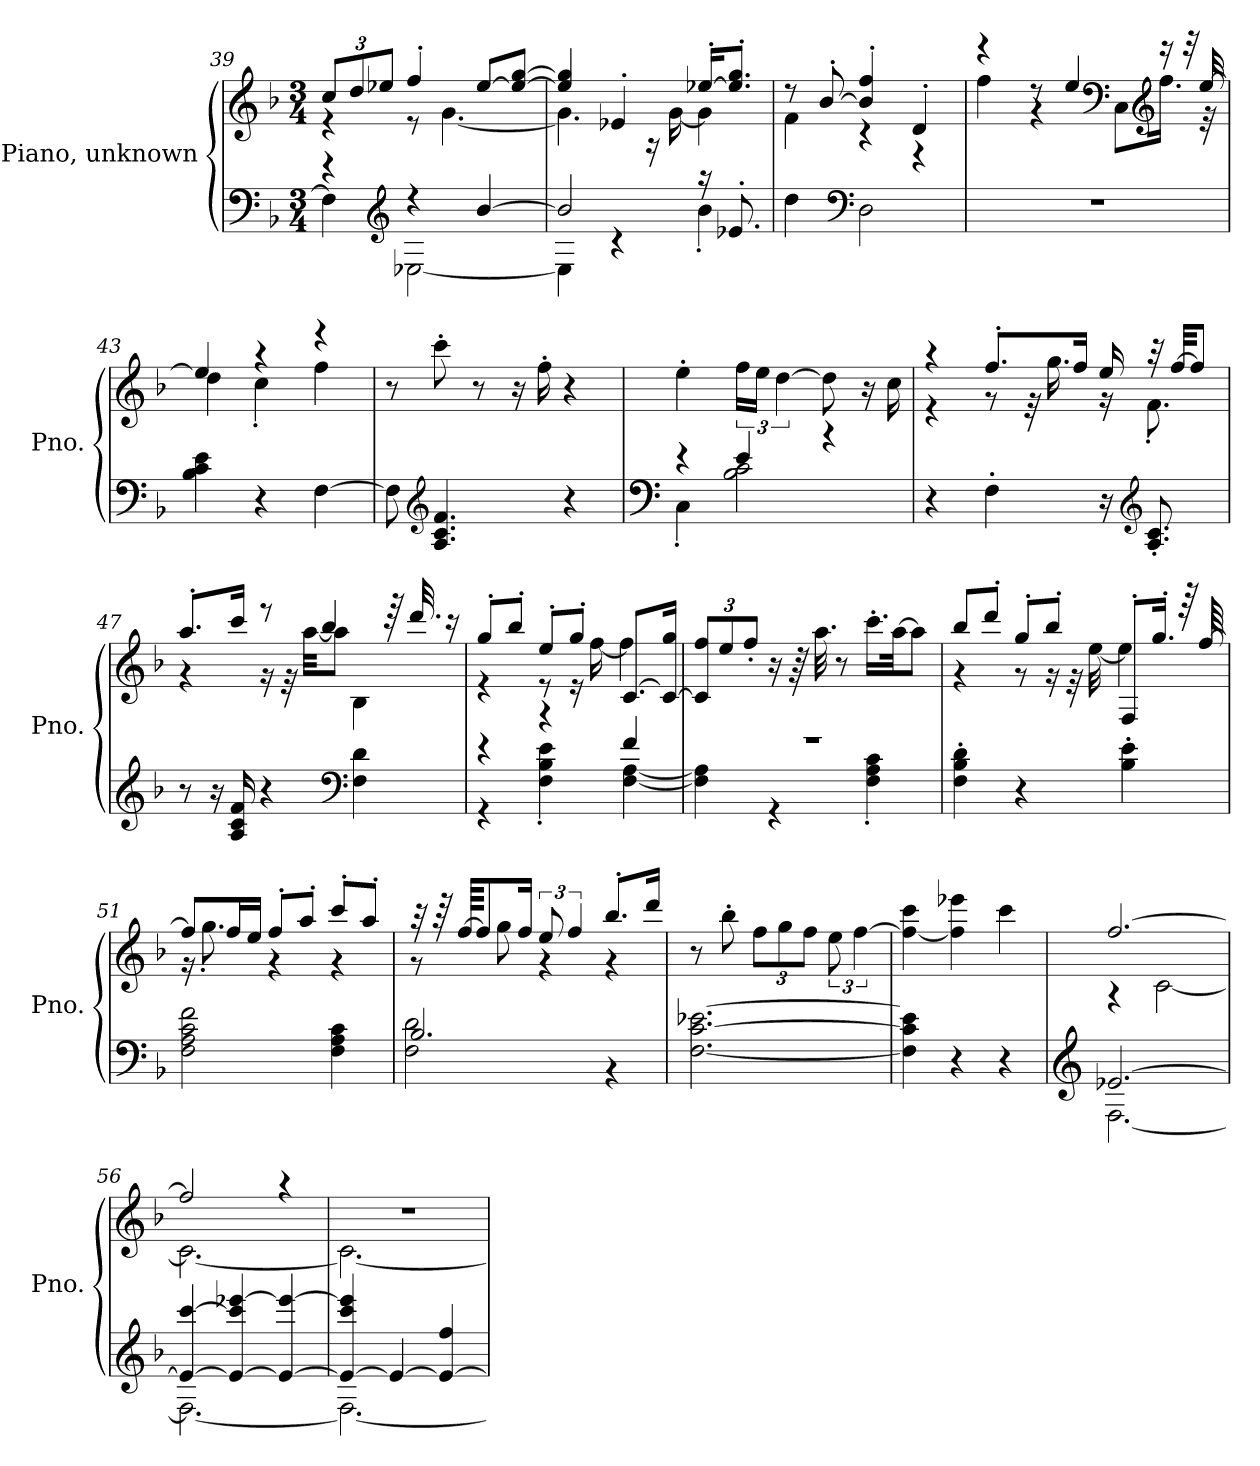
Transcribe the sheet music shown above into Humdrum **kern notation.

**kern	**kern
*part1	*part1
*staff2	*staff1
*I"Piano, unknown	*
*I'Pno.	*
*clefF4	*clefG2
*k[b-]	*k[b-]
*M3/4	*M3/4
=39	=39
*^	*
*	*	*Xbrackettup
*	*	*^
4r	4F\]	12cc/L	4r
.	.	12dd/	.
.	.	12ee-X/J	.
*clefG2	*	*	*
4r	[2E-X\	4ff'/	8r
.	.	.	[4.g\
[4b-/	.	[8ee-/L	.
.	.	8ee-/_ [8gg/J	.
=40	=40	=40	=40
2b-/]	4E-\]	4ee-/] 4gg/]	4.g\]
.	4r	4e-X'/	.
.	.	.	16r
.	.	.	[16g\
16r	4b-'\	[16ee-X'/KL	4g\]
8.e-X'/	.	8.ee-/]' 8.gg/'J	.
*v	*v	*	*
!!LO:LB:g=z	!!
=41	=41	=41
4dd\	8r	4f\
.	[8b-'/	.
*clefF4	*	*
2D\	4b-/]' 4ff/'	4r
.	4d'/	4r
=42	=42	=42
2.r	4r	4ff\
.	8r	4r
.	4ee/	.
*	*clefF4	*
.	.	8C\L
*	*clefG2	*
.	16r	16.ff\Jk
.	32r	.
.	[32ee/	32r
=43	=43	=43
4B-\ 4c\ 4e\	4ee/]	4dd\
4r	4r	4cc'\
[4F\	4r	4ff\
*	*v	*v
=44	=44
8F\]	8r
*clefG2	*
4.A/ 4.c/ 4.f/	8ccc'\
.	8r
.	16r
.	16ff'\
4r	4r
=45	=45
*clefF4	*
*^	*
4r	4C'\	4ee'\
*	*	*brackettup
4e/	2B-\ 2c\	24ff\LL
.	.	24ee\JJ
.	.	[6dd\
4r	.	8dd\]
.	.	16r
.	.	16cc\
*v	*v	*
!!LO:LB:g=z
=46	=46
*	*^
4r	4r	4r
4F'\	8.ff'/L	8r
.	.	32r
.	.	16.gg\
.	16ff/Jk	.
16r	16ee/	16r
*clefG2	*	*
8.A/' 8.c/'	32r	8.f'\
.	[32ff/KKL	.
.	8ff/J]	.
=47	=47	=47
8r	8.aa'/L	4r
16r	.	.
16A/ 16c/ 16f/	16ccc/Jk	.
4r	8r	16r
.	.	32r
.	.	[32aa\KKL
.	4bb-/	8aa\J]
*clefF4	*	*
4F\ 4d\	.	4B-\
.	64r	.
.	32.ddd/	.
.	16r	.
=48	=48	=48
*^	*	*
4r	4r	8gg'/L	4r
.	.	8bb-'/J	.
4r	4F\' 4B-\' 4e\'	8ee'/L	8r
.	.	8gg'/J	16r
.	.	.	[16ff\
4f/	[4F\ [4A\	[8.c/L	4ff\]
.	.	16c/_ 16gg/Jk	.
*	*	*v	*v
!!LO:LB:g=z
=49	=49	=49
*	*	*Xbrackettup
2.r	4F\] 4A\]	12c/] 12ff/L
.	.	12ee/
.	.	12ff'/J
.	4r	16r
.	.	64r
.	.	32.aa\
.	.	8r
.	4F\' 4A\' 4c\'	16.ccc'\LL
.	.	[32aa\JK
.	.	8aa\J]
*v	*v	*
=50	=50
*	*^
4F\' 4B-\' 4d\'	8bb-/L	4r
.	8ddd'/J	.
4r	8gg'/L	8r
.	8bb-'/J	16r
.	.	32r
.	.	[32ee\
4B-\' 4e\'	8F'/L	4ee\]
.	16.gg'/Jk	.
.	64r	.
.	[64ff/	.
=51	=51	=51
2F\ 2A\ 2c\ 2f\	8ff/L]	16r
.	.	8.gg'\
.	16ff/L	.
.	16ee/JJ	.
.	8ff'/L	4r
.	8aa'/J	.
4F\ 4A\ 4c\	8ccc'/L	4r
.	8aa'/J	.
!!LO:LB:g=z	!!
=52	=52	=52
*^	*	*
2.B-/	2F\ 2d\	32r	8r
.	.	64r	.
.	.	[64ff/KKKL	.
.	.	8ff/]	.
.	.	.	8gg\
.	.	16ff/Jk	.
*	*	*brackettup	*
.	.	12ee/	4r
.	.	6ff/	.
.	4r	8.bb-'/L	4r
.	.	16ddd/Jk	.
*v	*v	*	*
*	*v	*v
=53	=53
[2.F\ [2.c\ [2.e-X\	8r
.	8bb-'\
*	*Xbrackettup
.	12ff\L
.	12gg\
.	12ff\J
*	*brackettup
.	12ee\
.	[6ff\
=54	=54
4F\] 4c\] 4e-\]	4ff\_ 4ccc\
4r	4ff\] 4eee-X\
4r	4ccc\
=55	=55
*clefG2	*
*^	*^
[2.e-X/	[2.F\	[2.ff/	4r
.	.	.	[2c\
=56	=56	=56	=56
4e-/_ [4ccc/	2.F\_	2ff/]	2.c\_
4e-/_ 4ccc/] [4eee-X/	.	.	.
4e-/_ 4eee-/_	.	4r	.
=57	=57	=57	=57
4e-/_ 4ccc/ 4eee-/]	2.F\_	2.r	2.c\_
4e-/_	.	.	.
4e-/_ 4ff/	.	.	.
*v	*v	*	*
*	*v	*v
=	=
*-	*-
